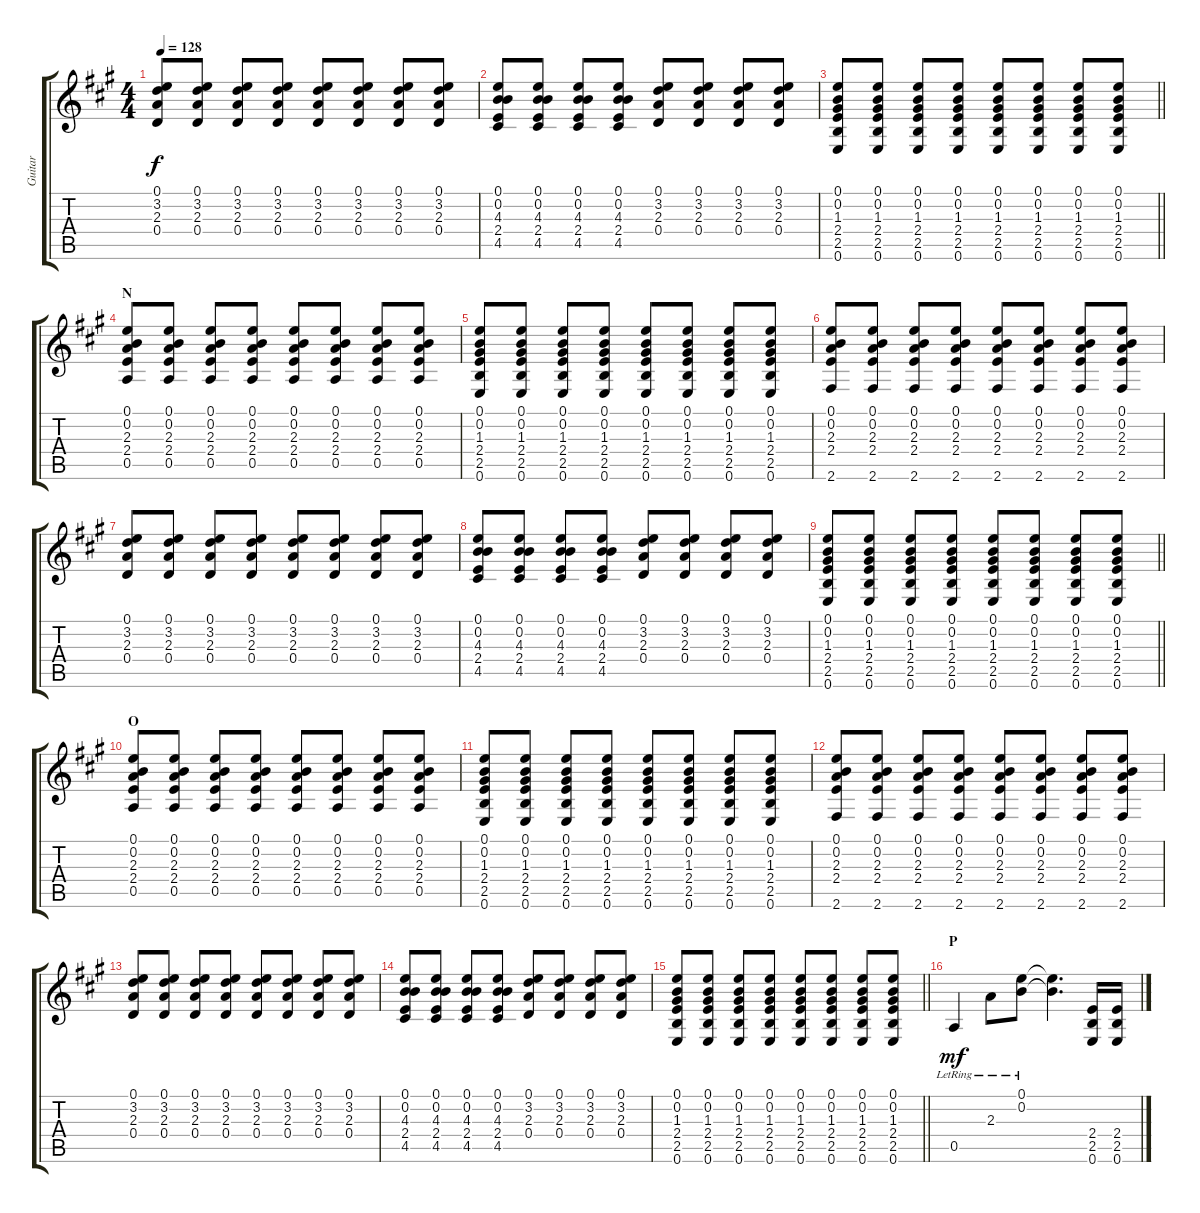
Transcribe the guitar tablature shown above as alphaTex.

\track ("Guitar" "Guitar") {instrument acousticguitarsteel}
\staff {score tabs}
\tuning (E4 B3 G3 D3 A2 E2) {hide}
\ts (4 4)
\tempo 128
\clef g2
\ks a
(0.1 3.2 2.3 0.4).8{dy f} (0.1 3.2 2.3 0.4).8 (0.1 3.2 2.3 0.4).8 (0.1 3.2 2.3 0.4).8 (0.1 3.2 2.3 0.4).8 (0.1 3.2 2.3 0.4).8 (0.1 3.2 2.3 0.4).8 (0.1 3.2 2.3 0.4).8 |
(0.1 0.2 4.3 2.4 4.5).8 (0.1 0.2 4.3 2.4 4.5).8 (0.1 0.2 4.3 2.4 4.5).8 (0.1 0.2 4.3 2.4 4.5).8 (0.1 3.2 2.3 0.4).8 (0.1 3.2 2.3 0.4).8 (0.1 3.2 2.3 0.4).8 (0.1 3.2 2.3 0.4).8 |
\barLineRight lightlight
(0.1 0.2 1.3 2.4 2.5 0.6).8 (0.1 0.2 1.3 2.4 2.5 0.6).8 (0.1 0.2 1.3 2.4 2.5 0.6).8 (0.1 0.2 1.3 2.4 2.5 0.6).8 (0.1 0.2 1.3 2.4 2.5 0.6).8 (0.1 0.2 1.3 2.4 2.5 0.6).8 (0.1 0.2 1.3 2.4 2.5 0.6).8 (0.1 0.2 1.3 2.4 2.5 0.6).8 |
\section ("" "N")
(0.1 0.2 2.3 2.4 0.5).8 (0.1 0.2 2.3 2.4 0.5).8 (0.1 0.2 2.3 2.4 0.5).8 (0.1 0.2 2.3 2.4 0.5).8 (0.1 0.2 2.3 2.4 0.5).8 (0.1 0.2 2.3 2.4 0.5).8 (0.1 0.2 2.3 2.4 0.5).8 (0.1 0.2 2.3 2.4 0.5).8 |
(0.1 0.2 1.3 2.4 2.5 0.6).8 (0.1 0.2 1.3 2.4 2.5 0.6).8 (0.1 0.2 1.3 2.4 2.5 0.6).8 (0.1 0.2 1.3 2.4 2.5 0.6).8 (0.1 0.2 1.3 2.4 2.5 0.6).8 (0.1 0.2 1.3 2.4 2.5 0.6).8 (0.1 0.2 1.3 2.4 2.5 0.6).8 (0.1 0.2 1.3 2.4 2.5 0.6).8 |
(0.1 0.2 2.3 2.4 2.6).8 (0.1 0.2 2.3 2.4 2.6).8 (0.1 0.2 2.3 2.4 2.6).8 (0.1 0.2 2.3 2.4 2.6).8 (0.1 0.2 2.3 2.4 2.6).8 (0.1 0.2 2.3 2.4 2.6).8 (0.1 0.2 2.3 2.4 2.6).8 (0.1 0.2 2.3 2.4 2.6).8 |
(0.1 3.2 2.3 0.4).8 (0.1 3.2 2.3 0.4).8 (0.1 3.2 2.3 0.4).8 (0.1 3.2 2.3 0.4).8 (0.1 3.2 2.3 0.4).8 (0.1 3.2 2.3 0.4).8 (0.1 3.2 2.3 0.4).8 (0.1 3.2 2.3 0.4).8 |
(0.1 0.2 4.3 2.4 4.5).8 (0.1 0.2 4.3 2.4 4.5).8 (0.1 0.2 4.3 2.4 4.5).8 (0.1 0.2 4.3 2.4 4.5).8 (0.1 3.2 2.3 0.4).8 (0.1 3.2 2.3 0.4).8 (0.1 3.2 2.3 0.4).8 (0.1 3.2 2.3 0.4).8 |
\barLineRight lightlight
(0.1 0.2 1.3 2.4 2.5 0.6).8 (0.1 0.2 1.3 2.4 2.5 0.6).8 (0.1 0.2 1.3 2.4 2.5 0.6).8 (0.1 0.2 1.3 2.4 2.5 0.6).8 (0.1 0.2 1.3 2.4 2.5 0.6).8 (0.1 0.2 1.3 2.4 2.5 0.6).8 (0.1 0.2 1.3 2.4 2.5 0.6).8 (0.1 0.2 1.3 2.4 2.5 0.6).8 |
\section ("" "O")
(0.1 0.2 2.3 2.4 0.5).8 (0.1 0.2 2.3 2.4 0.5).8 (0.1 0.2 2.3 2.4 0.5).8 (0.1 0.2 2.3 2.4 0.5).8 (0.1 0.2 2.3 2.4 0.5).8 (0.1 0.2 2.3 2.4 0.5).8 (0.1 0.2 2.3 2.4 0.5).8 (0.1 0.2 2.3 2.4 0.5).8 |
(0.1 0.2 1.3 2.4 2.5 0.6).8 (0.1 0.2 1.3 2.4 2.5 0.6).8 (0.1 0.2 1.3 2.4 2.5 0.6).8 (0.1 0.2 1.3 2.4 2.5 0.6).8 (0.1 0.2 1.3 2.4 2.5 0.6).8 (0.1 0.2 1.3 2.4 2.5 0.6).8 (0.1 0.2 1.3 2.4 2.5 0.6).8 (0.1 0.2 1.3 2.4 2.5 0.6).8 |
(0.1 0.2 2.3 2.4 2.6).8 (0.1 0.2 2.3 2.4 2.6).8 (0.1 0.2 2.3 2.4 2.6).8 (0.1 0.2 2.3 2.4 2.6).8 (0.1 0.2 2.3 2.4 2.6).8 (0.1 0.2 2.3 2.4 2.6).8 (0.1 0.2 2.3 2.4 2.6).8 (0.1 0.2 2.3 2.4 2.6).8 |
(0.1 3.2 2.3 0.4).8 (0.1 3.2 2.3 0.4).8 (0.1 3.2 2.3 0.4).8 (0.1 3.2 2.3 0.4).8 (0.1 3.2 2.3 0.4).8 (0.1 3.2 2.3 0.4).8 (0.1 3.2 2.3 0.4).8 (0.1 3.2 2.3 0.4).8 |
(0.1 0.2 4.3 2.4 4.5).8 (0.1 0.2 4.3 2.4 4.5).8 (0.1 0.2 4.3 2.4 4.5).8 (0.1 0.2 4.3 2.4 4.5).8 (0.1 3.2 2.3 0.4).8 (0.1 3.2 2.3 0.4).8 (0.1 3.2 2.3 0.4).8 (0.1 3.2 2.3 0.4).8 |
\barLineRight lightlight
(0.1 0.2 1.3 2.4 2.5 0.6).8 (0.1 0.2 1.3 2.4 2.5 0.6).8 (0.1 0.2 1.3 2.4 2.5 0.6).8 (0.1 0.2 1.3 2.4 2.5 0.6).8 (0.1 0.2 1.3 2.4 2.5 0.6).8 (0.1 0.2 1.3 2.4 2.5 0.6).8 (0.1 0.2 1.3 2.4 2.5 0.6).8 (0.1 0.2 1.3 2.4 2.5 0.6).8 |
\section ("" "P")
0.5{lr}.4{dy mf} 2.3{lr}.8 (0.1{lr} 0.2{lr}).8 (0.1{t} 0.2{t}).4{d} (2.4 2.5 0.6).16 (2.4 2.5 0.6).16
